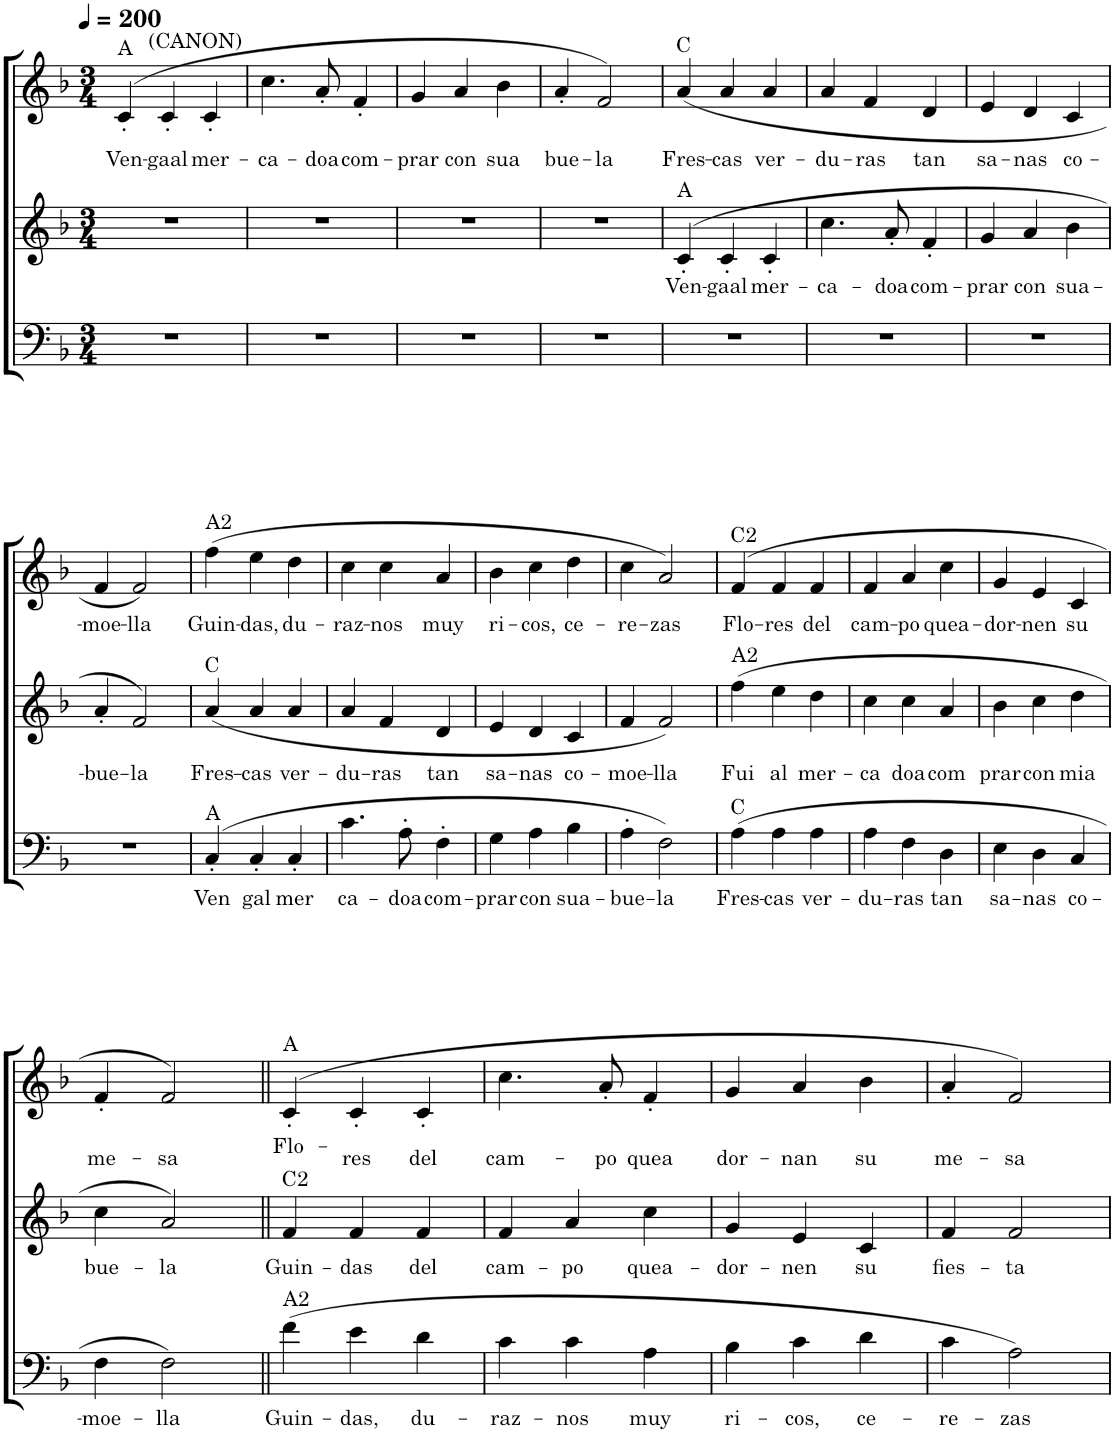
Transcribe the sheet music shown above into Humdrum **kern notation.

**kern	**text	**kern	**text	**kern	**text
*part3	*part3	*part2	*part2	*part1	*part1
*staff3	*staff3	*staff2	*staff2	*staff1	*staff1
*I"Tuba (sin especificar)	*	*I"Arpa	*	*I"Trompeta	*
*I'Tba	*	*	*	*I'Tpt	*
!!LO:PB:g=z
*clefF4	*	*clefG2	*	*clefG2	*
*	*	*	*	*Trd1c2	*
*k[b-]	*	*k[b-]	*	*k[b-]	*
*M3/4	*	*M3/4	*	*M3/4	*
*MM200	*	*MM200	*	*MM200	*
=10	=10	=10	=10	=10	=10
!	!	!	!	!LO:TX:a:t=A	!
!	!	!	!	!LO:TX:a:t=(CANON)	!
!	!	!	!	!	!LO:LY:b
2.r	.	2.r	.	(4c'/	Ven-
!	!	!	!	!	!LO:LY:b
.	.	.	.	4c'/	-gaal
!	!	!	!	!	!LO:LY:b
.	.	.	.	4c'/	mer-
=11	=11	=11	=11	=11	=11
!	!	!	!	!	!LO:LY:b
2.r	.	2.r	.	4.cc\	-ca-
!	!	!	!	!	!LO:LY:b
.	.	.	.	8a'/	-doa
!	!	!	!	!	!LO:LY:b
.	.	.	.	4f'/	com-
=12	=12	=12	=12	=12	=12
!	!	!	!	!	!LO:LY:b
2.r	.	2.r	.	4g/	-prar
!	!	!	!	!	!LO:LY:b
.	.	.	.	4a/	con
!	!	!	!	!	!LO:LY:b
.	.	.	.	4b-\	sua
=13	=13	=13	=13	=13	=13
!	!	!	!	!	!LO:LY:b
2.r	.	2.r	.	4a'/	bue-
!	!	!	!	!	!LO:LY:b
.	.	.	.	2f/)	-la
=14	=14	=14	=14	=14	=14
!	!	!	!	!LO:TX:a:t=C	!
!	!	!LO:TX:a:t=A	!	!	!
!	!	!	!LO:LY:b	!	!LO:LY:b
2.r	.	(4c'/	Ven-	(4a/	Fres-
!	!	!	!LO:LY:b	!	!LO:LY:b
.	.	4c'/	-gaal	4a/	-cas
!	!	!	!LO:LY:b	!	!LO:LY:b
.	.	4c'/	mer-	4a/	ver-
=15	=15	=15	=15	=15	=15
!	!	!	!LO:LY:b	!	!LO:LY:b
2.r	.	4.cc\	-ca-	4a/	-du-
!	!	!	!	!	!LO:LY:b
.	.	.	.	4f/	-ras
!	!	!	!LO:LY:b	!	!
.	.	8a'/	-doa	.	.
!	!	!	!LO:LY:b	!	!LO:LY:b
.	.	4f'/	com-	4d/	tan
=16	=16	=16	=16	=16	=16
!	!	!	!LO:LY:b	!	!LO:LY:b
2.r	.	4g/	-prar	4e/	sa-
!	!	!	!LO:LY:b	!	!LO:LY:b
.	.	4a/	con	4d/	-nas
!	!	!	!LO:LY:b	!	!LO:LY:b
.	.	4b-\	sua-	4c/	co-
!!LO:LB:g=z
=17	=17	=17	=17	=17	=17
!	!	!	!LO:LY:b	!	!LO:LY:b
2.r	.	4a'/	-bue-	4f/	-moe-
!	!	!	!LO:LY:b	!	!LO:LY:b
.	.	2f/)	-la	2f/)	-lla
=18	=18	=18	=18	=18	=18
!	!	!	!	!LO:TX:a:t=A2	!
!	!	!LO:TX:a:t=C	!	!	!
!LO:TX:a:t=A	!	!	!	!	!
!	!LO:LY:b	!	!LO:LY:b	!	!LO:LY:b
(4C'/	Ven	(4a/	Fres-	(4ff\	Guin-
!	!LO:LY:b	!	!LO:LY:b	!	!LO:LY:b
4C'/	gal	4a/	-cas	4ee\	-das,
!	!LO:LY:b	!	!LO:LY:b	!	!LO:LY:b
4C'/	mer	4a/	ver-	4dd\	du-
=19	=19	=19	=19	=19	=19
!	!LO:LY:b	!	!LO:LY:b	!	!LO:LY:b
4.c\	ca-	4a/	-du-	4cc\	-raz-
!	!	!	!LO:LY:b	!	!LO:LY:b
.	.	4f/	-ras	4cc\	-nos
!	!LO:LY:b	!	!	!	!
8A'\	-doa	.	.	.	.
!	!LO:LY:b	!	!LO:LY:b	!	!LO:LY:b
4F'\	com-	4d/	tan	4a/	muy
=20	=20	=20	=20	=20	=20
!	!LO:LY:b	!	!LO:LY:b	!	!LO:LY:b
4G\	-prar	4e/	sa-	4b-\	ri-
!	!LO:LY:b	!	!LO:LY:b	!	!LO:LY:b
4A\	con	4d/	-nas	4cc\	-cos,
!	!LO:LY:b	!	!LO:LY:b	!	!LO:LY:b
4B-\	sua-	4c/	co-	4dd\	ce-
=21	=21	=21	=21	=21	=21
!	!LO:LY:b	!	!LO:LY:b	!	!LO:LY:b
4A'\	-bue-	4f/	-moe-	4cc\	-re-
!	!LO:LY:b	!	!LO:LY:b	!	!LO:LY:b
2F\)	-la	2f/)	-lla	2a/)	-zas
=22	=22	=22	=22	=22	=22
!	!	!	!	!LO:TX:a:t=C2	!
!	!	!LO:TX:a:t=A2	!	!	!
!LO:TX:a:t=C	!	!	!	!	!
!	!LO:LY:b	!	!LO:LY:b	!	!LO:LY:b
(4A\	Fres-	(4ff\	Fui	(4f/	Flo-
!	!LO:LY:b	!	!LO:LY:b	!	!LO:LY:b
4A\	-cas	4ee\	al	4f/	-res
!	!LO:LY:b	!	!LO:LY:b	!	!LO:LY:b
4A\	ver-	4dd\	mer-	4f/	del
=23	=23	=23	=23	=23	=23
!	!LO:LY:b	!	!LO:LY:b	!	!LO:LY:b
4A\	-du-	4cc\	-ca	4f/	cam-
!	!LO:LY:b	!	!LO:LY:b	!	!LO:LY:b
4F\	-ras	4cc\	doa	4a/	-po
!	!LO:LY:b	!	!LO:LY:b	!	!LO:LY:b
4D\	tan	4a/	com	4cc\	quea-
=24	=24	=24	=24	=24	=24
!	!LO:LY:b	!	!LO:LY:b	!	!LO:LY:b
4E\	sa-	4b-\	prar	4g/	-dor-
!	!LO:LY:b	!	!LO:LY:b	!	!LO:LY:b
4D\	-nas	4cc\	con	4e/	-nen
!	!LO:LY:b	!	!LO:LY:b	!	!LO:LY:b
4C/	co-	4dd\	mia	4c/	su
!!LO:LB:g=z
=25	=25	=25	=25	=25	=25
!	!LO:LY:b	!	!LO:LY:b	!	!LO:LY:b
4F\	-moe-	4cc\	bue-	4f'/	me-
!	!LO:LY:b	!	!LO:LY:b	!	!LO:LY:b
2F\)	-lla	2a/)	-la	2f/)	-sa
=26||	=26||	=26||	=26||	=26||	=26||
!	!	!	!	!LO:TX:a:t=A	!
!	!	!LO:TX:a:t=C2	!	!	!
!LO:TX:a:t=A2	!	!	!	!	!
!	!LO:LY:b	!	!LO:LY:b	!	!LO:LY:b
(4f\	Guin-	4f/	Guin-	(4c'/	Flo-
!	!LO:LY:b	!	!LO:LY:b	!	!LO:LY:b
4e\	-das,	4f/	-das	4c'/	-res
!	!LO:LY:b	!	!LO:LY:b	!	!LO:LY:b
4d\	du-	4f/	del	4c'/	del
=27	=27	=27	=27	=27	=27
!	!LO:LY:b	!	!LO:LY:b	!	!LO:LY:b
4c\	-raz-	4f/	cam-	4.cc\	cam-
!	!LO:LY:b	!	!LO:LY:b	!	!
4c\	-nos	4a/	-po	.	.
!	!	!	!	!	!LO:LY:b
.	.	.	.	8a'/	-po
!	!LO:LY:b	!	!LO:LY:b	!	!LO:LY:b
4A\	muy	4cc\	quea-	4f'/	quea
=28	=28	=28	=28	=28	=28
!	!LO:LY:b	!	!LO:LY:b	!	!LO:LY:b
4B-\	ri-	4g/	-dor-	4g/	dor-
!	!LO:LY:b	!	!LO:LY:b	!	!LO:LY:b
4c\	-cos,	4e/	-nen	4a/	-nan
!	!LO:LY:b	!	!LO:LY:b	!	!LO:LY:b
4d\	ce-	4c/	su	4b-\	su
=29	=29	=29	=29	=29	=29
!	!LO:LY:b	!	!LO:LY:b	!	!LO:LY:b
4c\	-re-	4f/	-fies-	4a'/	me-
!	!LO:LY:b	!	!LO:LY:b	!	!LO:LY:b
2A\)	-zas	2f/	-ta	2f/)	-sa
=	=	=	=	=	=
*-	*-	*-	*-	*-	*-
